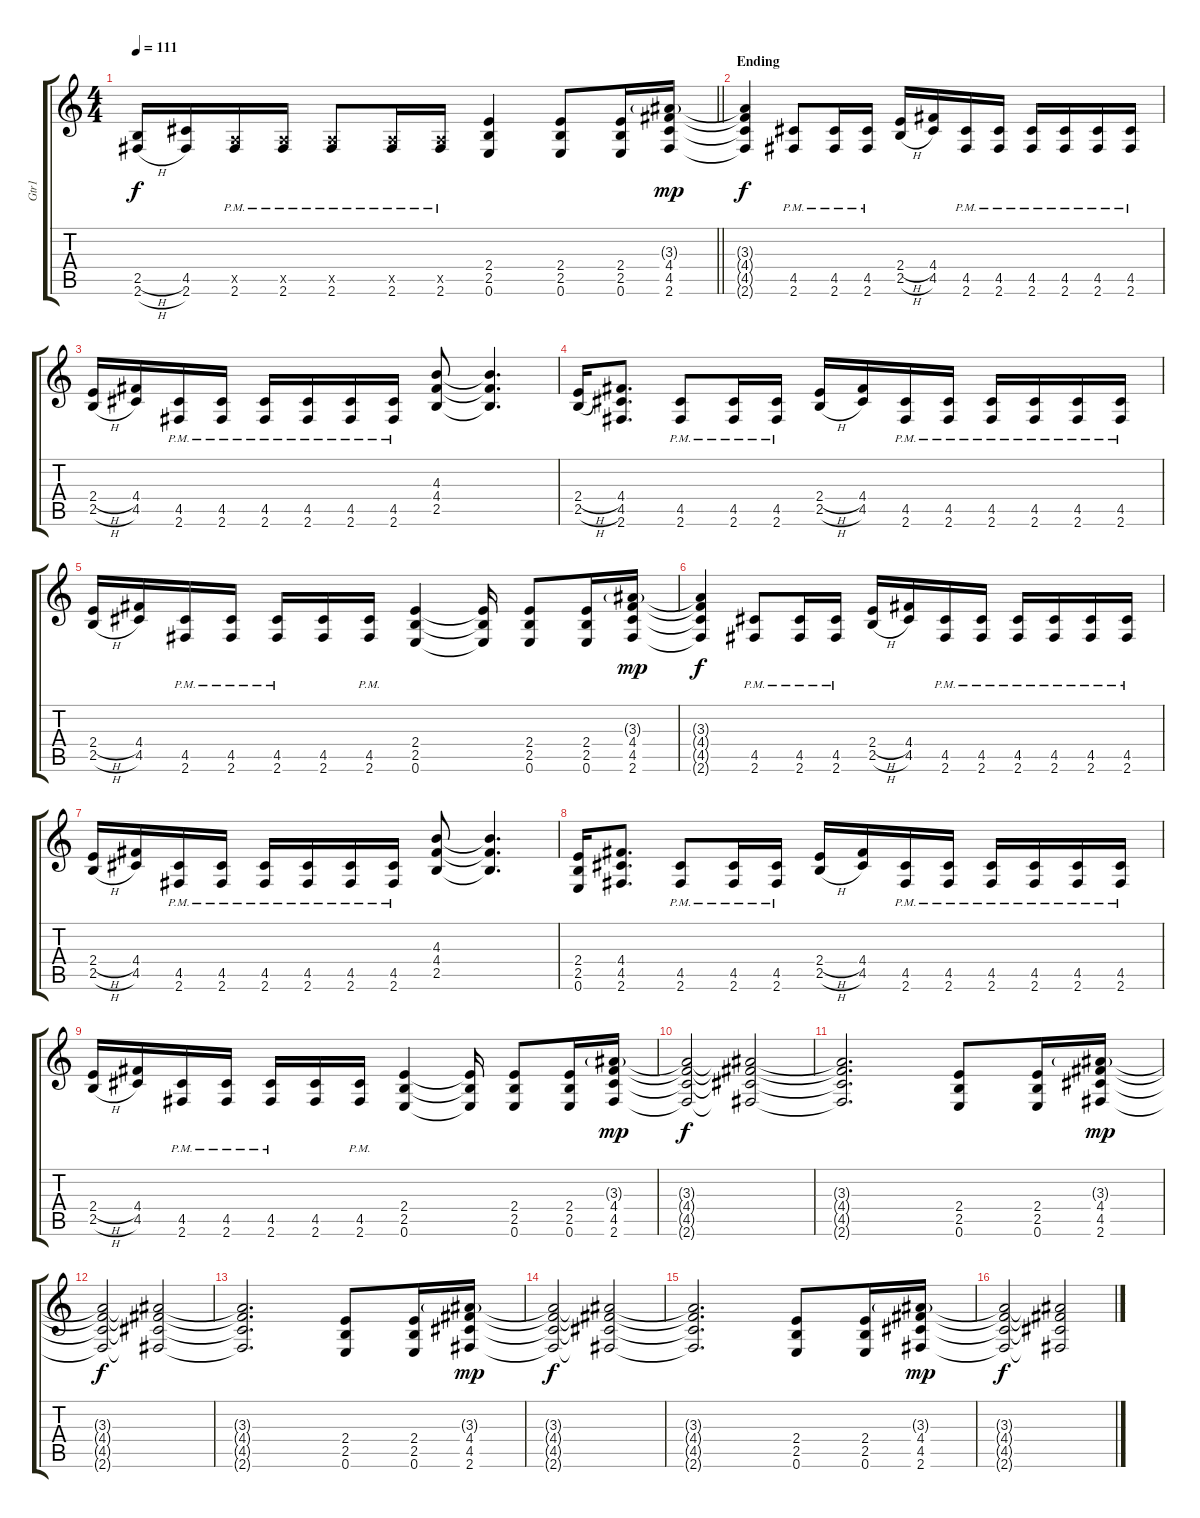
\track ("Gtr1" "Gtr1") {instrument distortionguitar}
\staff {score tabs}
\tuning (E4 B3 G3 D3 A2 E2) {hide}
\ts (4 4)
\tempo 111
\clef g2
\barLineRight lightlight
\ks c
(2.5{h} 2.6{h}).16{dy f} (4.5 2.6).16 (0.5{x} 2.6{pm}).16 (0.5{x} 2.6{pm}).16 (0.5{x} 2.6{pm}).8 (0.5{x} 2.6{pm}).16 (0.5{x} 2.6{pm}).16 (2.4 2.5 0.6).4 (2.4 2.5 0.6).8 (2.4 2.5 0.6).16 (3.3{g} 4.4 4.5 2.6).16{dy mp} |
\section ("" "Ending")
(3.3{t} 4.4{t} 4.5{t} 2.6{t}).4{dy f} (4.5{pm} 2.6{pm}).8 (4.5{pm} 2.6{pm}).16 (4.5{pm} 2.6{pm}).16 (2.4{h} 2.5{h}).16 (4.4 4.5).16 (4.5{pm} 2.6{pm}).16 (4.5{pm} 2.6{pm}).16 (4.5{pm} 2.6{pm}).16 (4.5{pm} 2.6{pm}).16 (4.5{pm} 2.6{pm}).16 (4.5{pm} 2.6{pm}).16 |
(2.4{h} 2.5{h}).16 (4.4 4.5).16 (4.5{pm} 2.6{pm}).16 (4.5{pm} 2.6{pm}).16 (4.5{pm} 2.6{pm}).16 (4.5{pm} 2.6{pm}).16 (4.5{pm} 2.6{pm}).16 (4.5{pm} 2.6{pm}).16 (4.3 4.4 2.5).8 (4.3{t} 4.4{t} 2.5{t}).4{d} |
(2.4{h} 2.5{h}).16 (4.4 4.5 2.6).8{d} (4.5{pm} 2.6{pm}).8 (4.5{pm} 2.6{pm}).16 (4.5{pm} 2.6{pm}).16 (2.4{h} 2.5{h}).16 (4.4 4.5).16 (4.5{pm} 2.6{pm}).16 (4.5{pm} 2.6{pm}).16 (4.5{pm} 2.6{pm}).16 (4.5{pm} 2.6{pm}).16 (4.5{pm} 2.6{pm}).16 (4.5{pm} 2.6{pm}).16 |
(2.4{h} 2.5{h}).16 (4.4 4.5).16 (4.5{pm} 2.6{pm}).16 (4.5{pm} 2.6{pm}).16 (4.5{pm} 2.6{pm}).16 (4.5 2.6).16 (4.5{pm} 2.6{pm}).16 (2.4 2.5 0.6).4 (2.4{t} 2.5{t} 0.6{t}).16 (2.4 2.5 0.6).8 (2.4 2.5 0.6).16 (3.3{g} 4.4 4.5 2.6).16{dy mp} |
(3.3{t} 4.4{t} 4.5{t} 2.6{t}).4{dy f} (4.5{pm} 2.6{pm}).8 (4.5{pm} 2.6{pm}).16 (4.5{pm} 2.6{pm}).16 (2.4{h} 2.5{h}).16 (4.4 4.5).16 (4.5{pm} 2.6{pm}).16 (4.5{pm} 2.6{pm}).16 (4.5{pm} 2.6{pm}).16 (4.5{pm} 2.6{pm}).16 (4.5{pm} 2.6{pm}).16 (4.5{pm} 2.6{pm}).16 |
(2.4{h} 2.5{h}).16 (4.4 4.5).16 (4.5{pm} 2.6{pm}).16 (4.5{pm} 2.6{pm}).16 (4.5{pm} 2.6{pm}).16 (4.5{pm} 2.6{pm}).16 (4.5{pm} 2.6{pm}).16 (4.5{pm} 2.6{pm}).16 (4.3 4.4 2.5).8 (4.3{t} 4.4{t} 2.5{t}).4{d} |
(2.4 2.5 0.6).16 (4.4 4.5 2.6).8{d} (4.5{pm} 2.6{pm}).8 (4.5{pm} 2.6{pm}).16 (4.5{pm} 2.6{pm}).16 (2.4{h} 2.5{h}).16 (4.4 4.5).16 (4.5{pm} 2.6{pm}).16 (4.5{pm} 2.6{pm}).16 (4.5{pm} 2.6{pm}).16 (4.5{pm} 2.6{pm}).16 (4.5{pm} 2.6{pm}).16 (4.5{pm} 2.6{pm}).16 |
(2.4{h} 2.5{h}).16 (4.4 4.5).16 (4.5{pm} 2.6{pm}).16 (4.5{pm} 2.6{pm}).16 (4.5{pm} 2.6{pm}).16 (4.5 2.6).16 (4.5{pm} 2.6{pm}).16 (2.4 2.5 0.6).4 (2.4{t} 2.5{t} 0.6{t}).16 (2.4 2.5 0.6).8{volume 15 instrument overdrivenguitar} (2.4 2.5 0.6).16 (3.3{g} 4.4 4.5 2.6).16{dy mp} |
(3.3{t} 4.4{t} 4.5{t} 2.6{t}).2{dy f} (3.3{t} 4.4{t} 4.5{t} 2.6{t}).2 |
(3.3{t} 4.4{t} 4.5{t} 2.6{t}).2{d} (2.4 2.5 0.6).8 (2.4 2.5 0.6).16 (3.3{g} 4.4 4.5 2.6).16{dy mp} |
(3.3{t} 4.4{t} 4.5{t} 2.6{t}).2{dy f} (3.3{t} 4.4{t} 4.5{t} 2.6{t}).2 |
(3.3{t} 4.4{t} 4.5{t} 2.6{t}).2{d} (2.4 2.5 0.6).8 (2.4 2.5 0.6).16 (3.3{g} 4.4 4.5 2.6).16{dy mp} |
(3.3{t} 4.4{t} 4.5{t} 2.6{t}).2{dy f} (3.3{t} 4.4{t} 4.5{t} 2.6{t}).2 |
(3.3{t} 4.4{t} 4.5{t} 2.6{t}).2{d} (2.4 2.5 0.6).8 (2.4 2.5 0.6).16 (3.3{g} 4.4 4.5 2.6).16{dy mp} |
(3.3{t} 4.4{t} 4.5{t} 2.6{t}).2{dy f} (3.3{t} 4.4{t} 4.5{t} 2.6{t}).2
